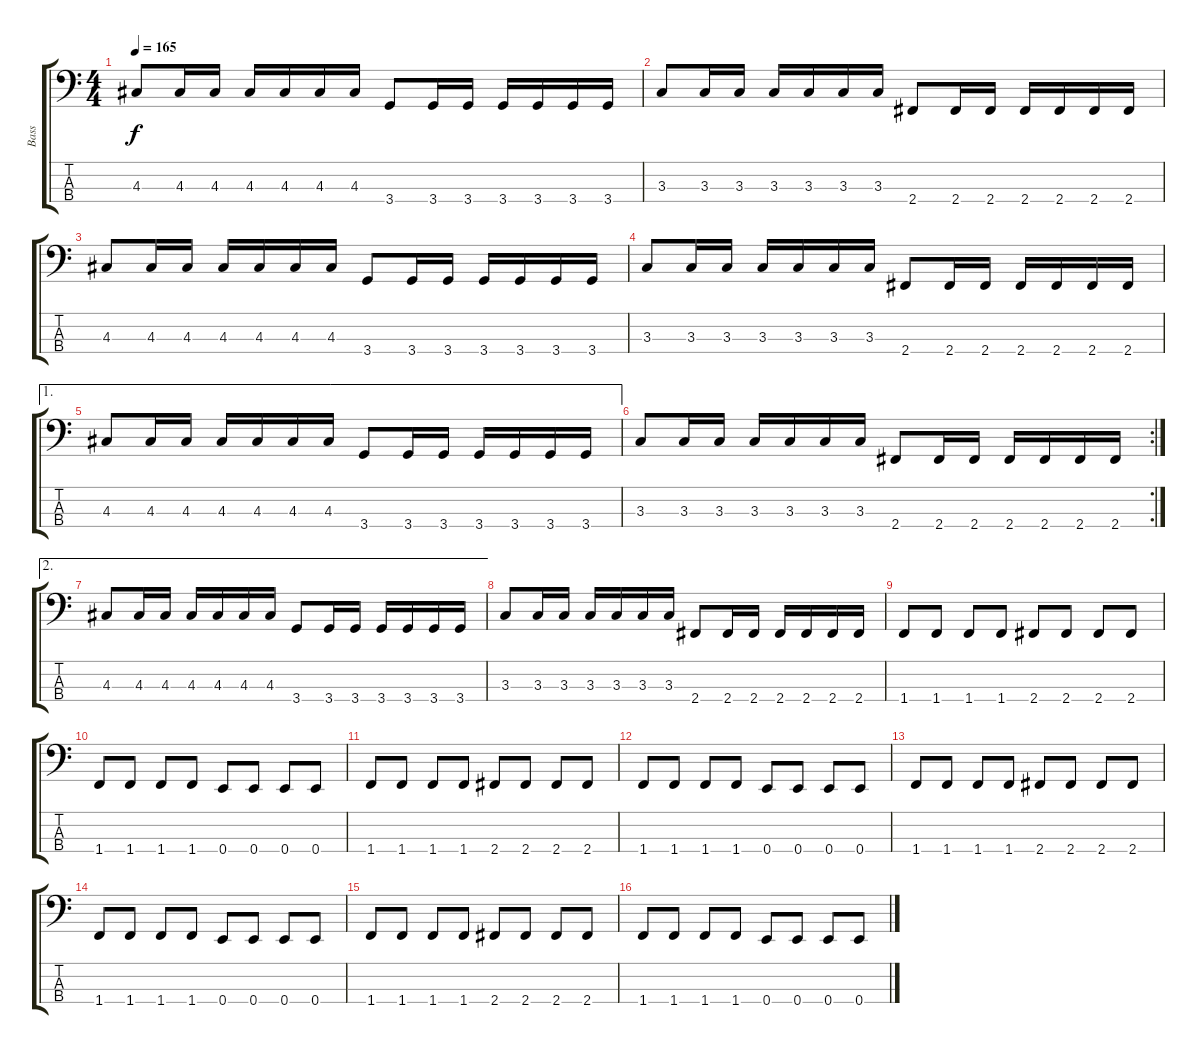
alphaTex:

\track ("Bass" "Bass") {instrument electricbasspick}
\staff {score tabs}
\tuning (G2 D2 A1 E1) {hide}
\ts (4 4)
\tempo 165
\clef f4
\ks c
4.3.8{dy f} 4.3.16 4.3.16 4.3.16 4.3.16 4.3.16 4.3.16 3.4.8 3.4.16 3.4.16 3.4.16 3.4.16 3.4.16 3.4.16 |
3.3.8 3.3.16 3.3.16 3.3.16 3.3.16 3.3.16 3.3.16 2.4.8 2.4.16 2.4.16 2.4.16 2.4.16 2.4.16 2.4.16 |
4.3.8 4.3.16 4.3.16 4.3.16 4.3.16 4.3.16 4.3.16 3.4.8 3.4.16 3.4.16 3.4.16 3.4.16 3.4.16 3.4.16 |
3.3.8 3.3.16 3.3.16 3.3.16 3.3.16 3.3.16 3.3.16 2.4.8 2.4.16 2.4.16 2.4.16 2.4.16 2.4.16 2.4.16 |
\ae 1
4.3.8 4.3.16 4.3.16 4.3.16 4.3.16 4.3.16 4.3.16 3.4.8 3.4.16 3.4.16 3.4.16 3.4.16 3.4.16 3.4.16 |
\rc 2
3.3.8 3.3.16 3.3.16 3.3.16 3.3.16 3.3.16 3.3.16 2.4.8 2.4.16 2.4.16 2.4.16 2.4.16 2.4.16 2.4.16 |
\ae 2
4.3.8 4.3.16 4.3.16 4.3.16 4.3.16 4.3.16 4.3.16 3.4.8 3.4.16 3.4.16 3.4.16 3.4.16 3.4.16 3.4.16 |
3.3.8 3.3.16 3.3.16 3.3.16 3.3.16 3.3.16 3.3.16 2.4.8 2.4.16 2.4.16 2.4.16 2.4.16 2.4.16 2.4.16 |
1.4.8 1.4.8 1.4.8 1.4.8 2.4.8 2.4.8 2.4.8 2.4.8 |
1.4.8 1.4.8 1.4.8 1.4.8 0.4.8 0.4.8 0.4.8 0.4.8 |
1.4.8 1.4.8 1.4.8 1.4.8 2.4.8 2.4.8 2.4.8 2.4.8 |
1.4.8 1.4.8 1.4.8 1.4.8 0.4.8 0.4.8 0.4.8 0.4.8 |
1.4.8 1.4.8 1.4.8 1.4.8 2.4.8 2.4.8 2.4.8 2.4.8 |
1.4.8 1.4.8 1.4.8 1.4.8 0.4.8 0.4.8 0.4.8 0.4.8 |
1.4.8 1.4.8 1.4.8 1.4.8 2.4.8 2.4.8 2.4.8 2.4.8 |
1.4.8 1.4.8 1.4.8 1.4.8 0.4.8 0.4.8 0.4.8 0.4.8
